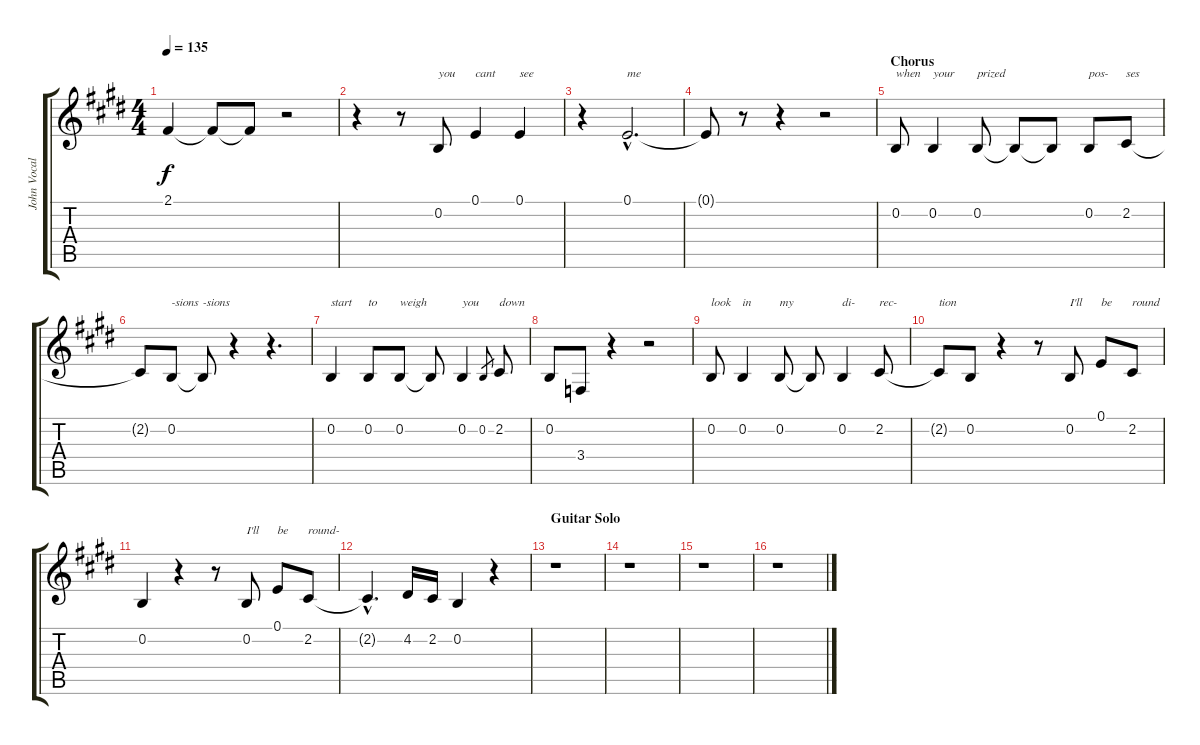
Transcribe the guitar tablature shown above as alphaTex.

\track ("John Vocals" "John Vocal") {instrument altosax}
\staff {score tabs}
\tuning (E4 B3 G3 D3 A2 E2) {hide}
\ts (4 4)
\tempo 135
\clef g2
\ks e
2.1{t}.4{dy f} 2.1{t}.8 2.1{t}.8 r.2 |
r.4 r.8 0.2.8{txt "you"} 0.1.4{txt "cant"} 0.1.4{txt "see"} |
r.4 0.1{hac}.2{d txt "me"} |
0.1{t}.8 r.8 r.4 r.2 |
\section ("" "Chorus")
0.2.8{txt "when"} 0.2.4{txt "your"} 0.2.8{txt "prized"} 0.2{t}.8 0.2{t}.8 0.2.8{txt "pos-"} 2.2.8{txt "ses"} |
2.2{t}.8 0.2.8{txt "-sions"} 0.2{t}.8{txt "-sions"} r.4 r.4{d} |
0.2.4{txt "start"} 0.2.8{txt "to"} 0.2.8{txt "weigh"} 0.2{t}.8 0.2.4{txt "you"} 0.2.8{gr} 2.2.8{txt "down"} |
0.2.8 3.4.8 r.4 r.2 |
0.2.8{txt "look"} 0.2.4{txt "in"} 0.2.8{txt "my"} 0.2{t}.8 0.2.4{txt "di-"} 2.2.8{txt "rec-"} |
2.2{t}.8{txt "tion"} 0.2.8 r.4 r.8 0.2.8{txt "I'll"} 0.1.8{txt "be"} 2.2.8{txt "round"} |
0.2.4 r.4 r.8 0.2.8{txt "I'll"} 0.1.8{txt "be"} 2.2.8{txt "round-"} |
2.2{hac t}.4{d} 4.2.16 2.2.16 0.2.4 r.4 |
\section ("" "Guitar Solo")
r.1 |
r.1 |
r.1 |
r.1
